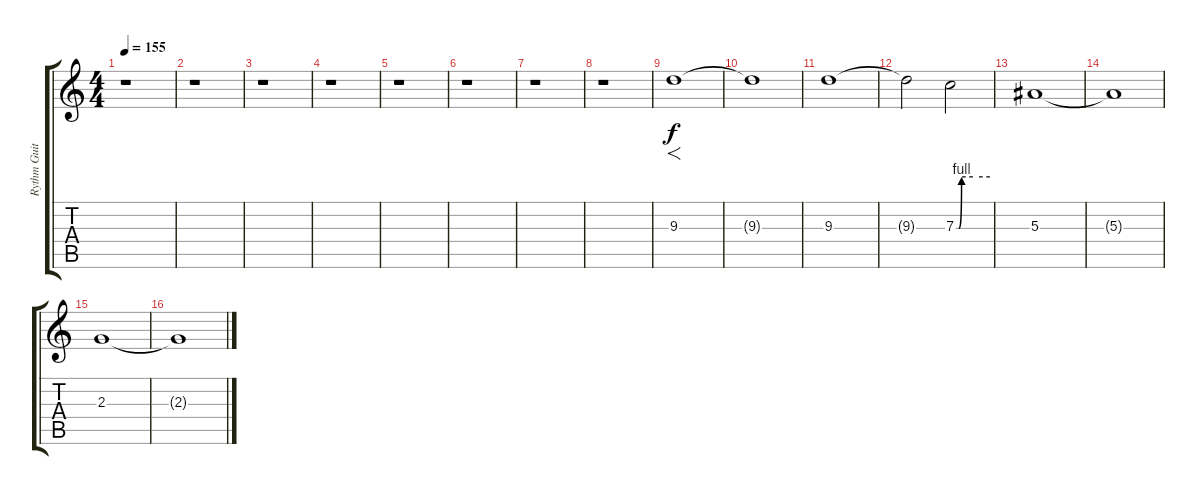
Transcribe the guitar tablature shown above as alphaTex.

\track ("Rythm Guitar (Mille Petrozza)" "Rythm Guit") {instrument distortionguitar}
\staff {score tabs}
\tuning (D4 A3 F3 C3 G2 D2) {hide}
\ts (4 4)
\tempo 155
\tempo 125
\tempo 155
\clef g2
\ks c
r.1{dy f instrument distortionguitar} |
r.1 |
r.1 |
r.1 |
r.1 |
r.1 |
r.1 |
r.1 |
9.3.1{f} |
9.3{t}.1 |
9.3.1 |
9.3{t}.2 7.3{be (custom 0 0 5 0 10 4 30 4 60 4)}.2 |
5.3.1 |
5.3{t}.1 |
2.3.1 |
2.3{t}.1
